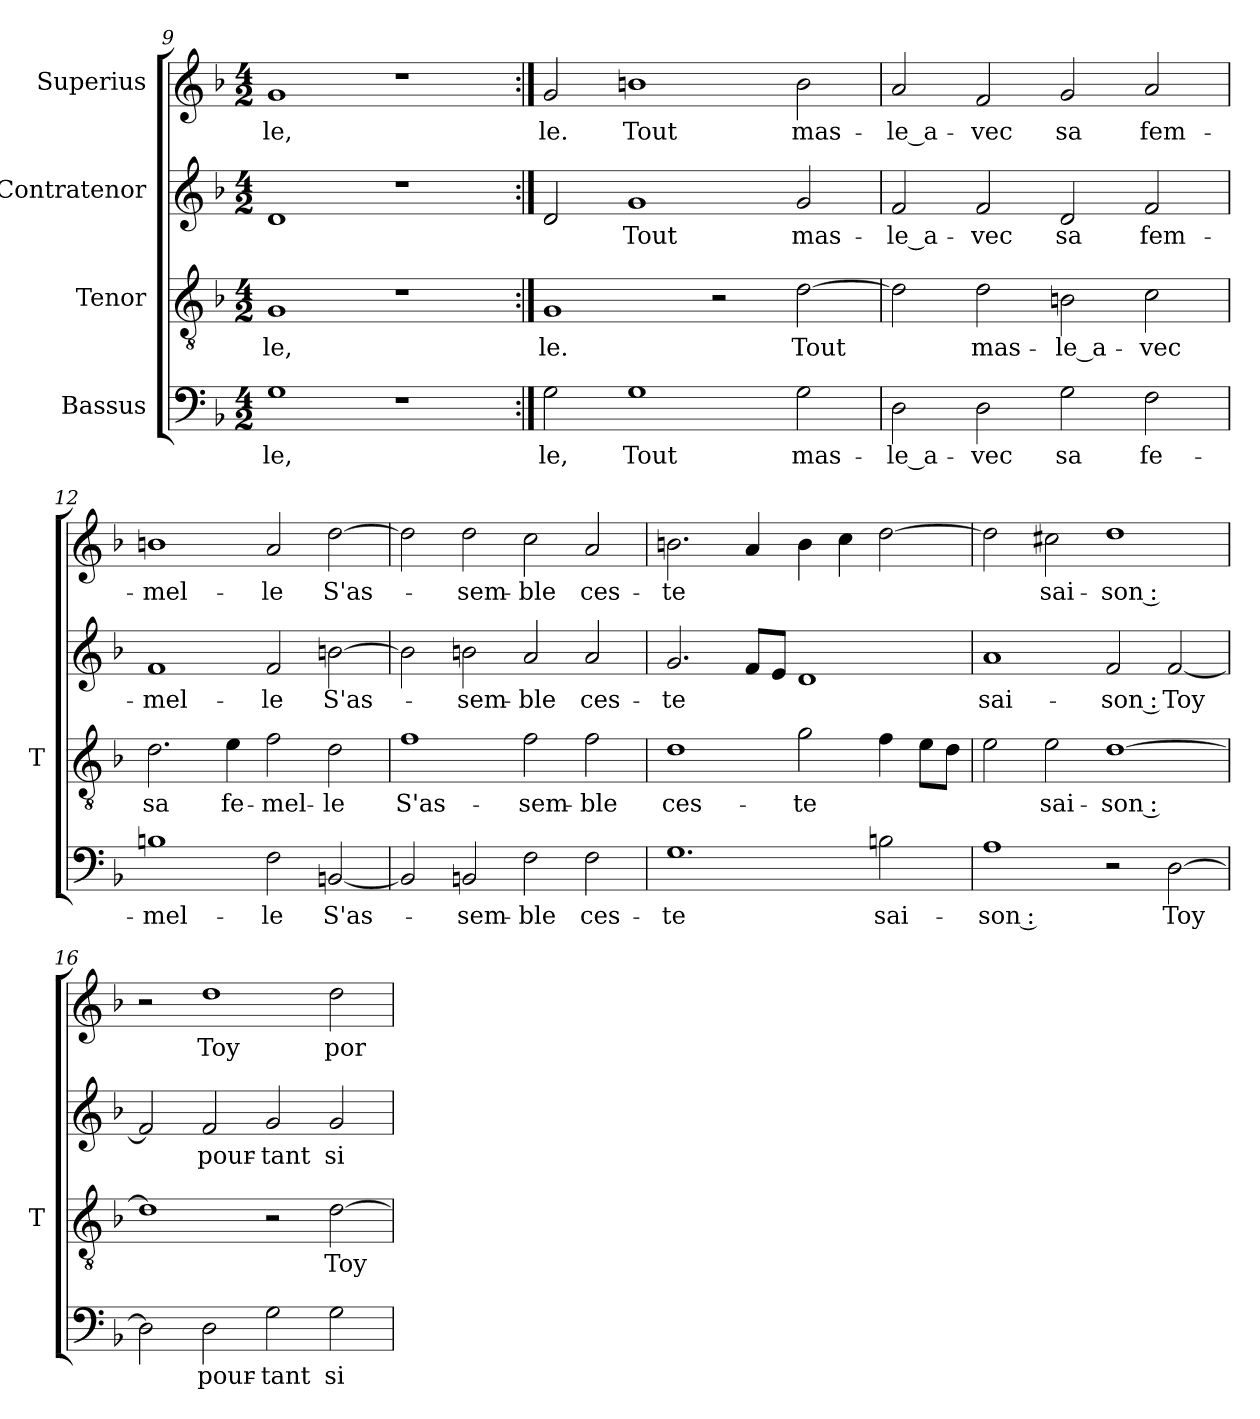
**kern	**text	**kern	**text	**kern	**text	**kern	**text
*part4	*part4	*part3	*part3	*part2	*part2	*part1	*part1
*staff4	*staff4	*staff3	*staff3	*staff2	*staff2	*staff1	*staff1
*I"Bassus	*	*I"Tenor	*	*I"Contratenor	*	*I"Superius	*
*	*	*I'T	*	*	*	*	*
*clefF4	*	*clefGv2	*	*clefG2	*	*clefG2	*
*k[b-]	*	*k[b-]	*	*k[b-]	*	*k[b-]	*
*M4/2	*	*M4/2	*	*M4/2	*	*M4/2	*
=9	=9	=9	=9	=9	=9	=9	=9
1G	-le,	1G	-le,	1d	.	1g	-le,
1r	.	1r	.	1r	.	1r	.
=10:|!	=10:|!	=10:|!	=10:|!	=10:|!	=10:|!	=10:|!	=10:|!
2G	-le,	1G	-le.	2d	.	2g	-le.
1G	-Tout	.	.	1g	-Tout	1b	-Tout
.	.	2r	.	.	.	.	.
2G	mas-	[2d	-Tout	2g	mas-	2b	mas-
=11	=11	=11	=11	=11	=11	=11	=11
2D	le_a-	2d]	.	2f	le_a-	2a	le_a-
2D	-vec	2d	mas-	2f	-vec	2f	-vec
2G	-sa	2Bn	le_a-	2d	-sa	2g	-sa
2F	fe-	2c	-vec	2f	fem-	2a	fem-
=12	=12	=12	=12	=12	=12	=12	=12
1Bn	mel-	2.d	-sa	1f	mel-	1b	mel-
.	.	4e	fe-	.	.	.	.
2F	-le	2f	mel-	2f	-le	2a	-le
[2BBn	S'as-	2d	-le	[2bn	S'as-	[2dd	S'as-
=13	=13	=13	=13	=13	=13	=13	=13
2BB]	.	1f	S'as-	2b]	.	2dd]	.
2BBn	sem-	.	.	2bn	sem-	2dd	sem-
2F	-ble	2f	sem-	2a	-ble	2cc	-ble
2F	ces-	2f	-ble	2a	ces-	2a	ces-
=14	=14	=14	=14	=14	=14	=14	=14
1.G	-te	1d	ces-	2.g	-te	2.b	-te
.	.	.	.	8fL	.	4a	.
.	.	.	.	8eJ	.	.	.
.	.	2g	-te	1d	.	4b	.
.	.	.	.	.	.	4cc	.
2Bn	sai-	4f	.	.	.	[2dd	.
.	.	8eL	.	.	.	.	.
.	.	8dJ	.	.	.	.	.
=15	=15	=15	=15	=15	=15	=15	=15
1A	-son :	2e	.	1a	sai-	2dd]	.
.	.	2e	sai-	.	.	2cc#X	sai-
2r	.	[1d	-son :	2f	-son :	1dd	-son :
[2D	-Toy	.	.	[2f	-Toy	.	.
=16	=16	=16	=16	=16	=16	=16	=16
2D]	.	1d]	.	2f]	.	2r	.
2D	pour-	.	.	2f	pour-	1dd	-Toy
2G	-tant	2r	.	2g	-tant	.	.
2G	-si	[2d	-Toy	2g	-si	2dd	por-
=	=	=	=	=	=	=	=
*-	*-	*-	*-	*-	*-	*-	*-
